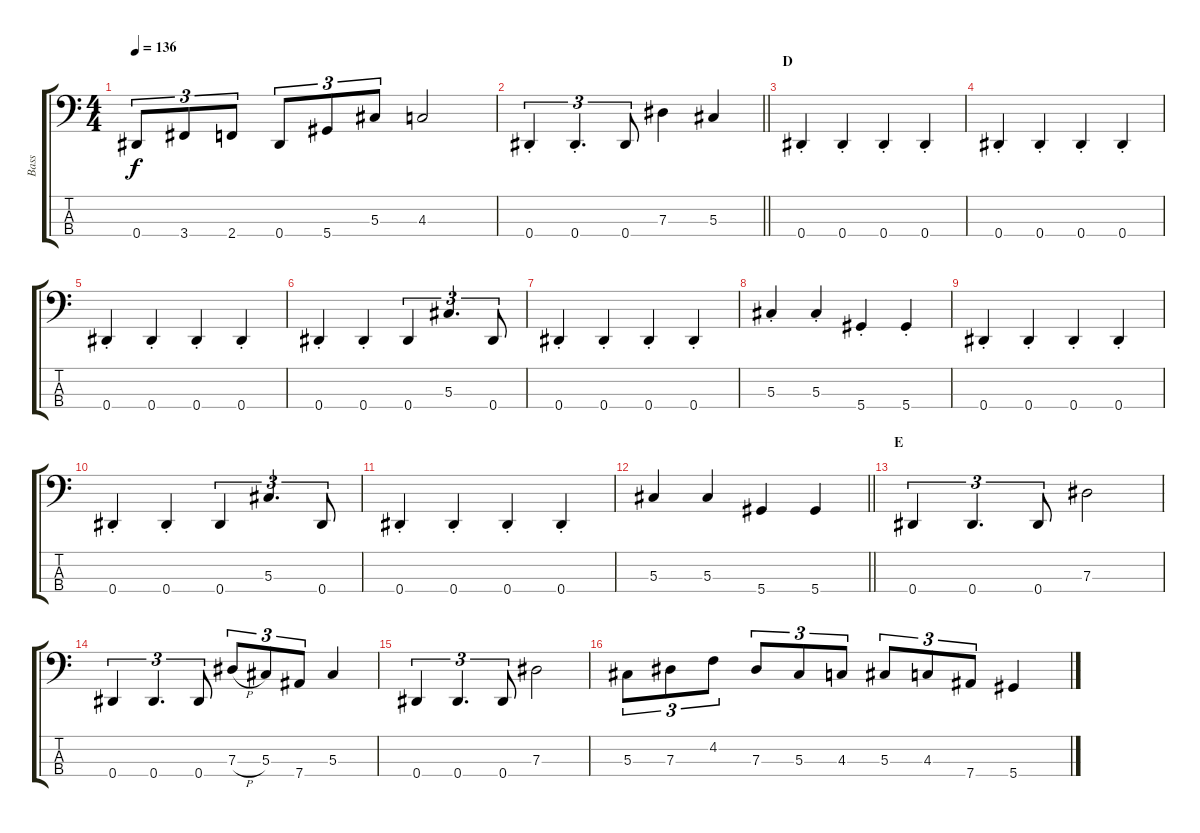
\track ("Bass" "Bass") {instrument electricbasspick}
\staff {score tabs}
\tuning (Gb2 Db2 Ab1 Eb1) {hide}
\ts (4 4)
\tempo 136
\clef f4
\ks c
0.4.8{tu (3 2) dy f} 3.4.8{tu (3 2)} 2.4.8{tu (3 2)} 0.4.8{tu (3 2)} 5.4.8{tu (3 2)} 5.3.8{tu (3 2)} 4.3.2 |
\barLineRight lightlight
0.4{st}.4{tu (3 2)} 0.4{st}.4{d tu (3 2)} 0.4.8{tu (3 2)} 7.3.4 5.3.4 |
\section ("" "D")
0.4{st}.4 0.4{st}.4 0.4{st}.4 0.4{st}.4 |
0.4{st}.4 0.4{st}.4 0.4{st}.4 0.4{st}.4 |
0.4{st}.4 0.4{st}.4 0.4{st}.4 0.4{st}.4 |
0.4{st}.4 0.4{st}.4 0.4.4{tu (3 2)} 5.3.4{d tu (3 2)} 0.4.8{tu (3 2)} |
0.4{st}.4 0.4{st}.4 0.4{st}.4 0.4{st}.4 |
5.3{st}.4 5.3{st}.4 5.4{st}.4 5.4{st}.4 |
0.4{st}.4 0.4{st}.4 0.4{st}.4 0.4{st}.4 |
0.4{st}.4 0.4{st}.4 0.4.4{tu (3 2)} 5.3.4{d tu (3 2)} 0.4.8{tu (3 2)} |
0.4{st}.4 0.4{st}.4 0.4{st}.4 0.4{st}.4 |
\barLineRight lightlight
5.3.4 5.3.4 5.4.4 5.4.4 |
\section ("" "E")
0.4.4{tu (3 2)} 0.4.4{d tu (3 2)} 0.4.8{tu (3 2)} 7.3.2 |
0.4.4{tu (3 2)} 0.4.4{d tu (3 2)} 0.4.8{tu (3 2)} 7.3{h}.8{tu (3 2)} 5.3.8{tu (3 2)} 7.4.8{tu (3 2)} 5.3.4 |
0.4.4{tu (3 2)} 0.4.4{d tu (3 2)} 0.4.8{tu (3 2)} 7.3.2 |
5.3.8{tu (3 2)} 7.3.8{tu (3 2)} 4.2.8{tu (3 2)} 7.3.8{tu (3 2)} 5.3.8{tu (3 2)} 4.3.8{tu (3 2)} 5.3.8{tu (3 2)} 4.3.8{tu (3 2)} 7.4.8{tu (3 2)} 5.4.4
